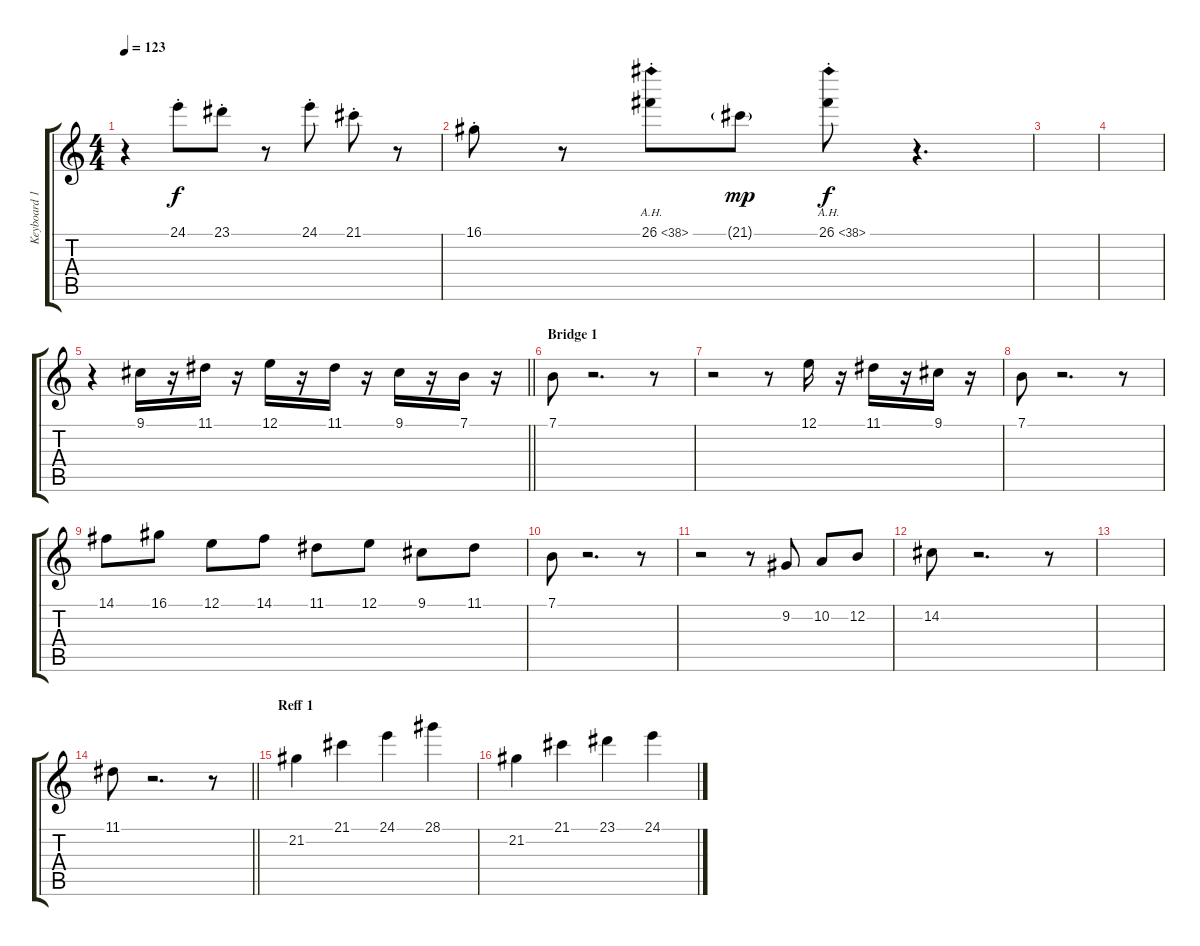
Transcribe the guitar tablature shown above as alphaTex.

\track ("Keyboard 1" "Keyboard 1") {instrument sitar}
\staff {score tabs}
\tuning (E4 B3 G3 D3 A2 E2) {hide}
\ts (4 4)
\tempo 123
\clef g2
\ks c
r.4{dy f volume 13 balance 3 instrument panflute} 24.1{st}.8 23.1{st}.8 r.8 24.1{st}.8 21.1{st}.8 r.8 |
16.1{st}.8 r.8 26.1{ah 12 st}.8 21.1{g}.8{dy mp balance 8} 26.1{ah 12 st}.8{dy f balance 14} r.4{d} |
|
|
\barLineRight lightlight
r.4{volume 16 instrument pad3polysynth} 9.1.16 r.16 11.1.16 r.16 12.1.16 r.16 11.1.16 r.16 9.1.16 r.16 7.1.16 r.16 |
\section ("" "Bridge 1")
7.1.8 r.2{d} r.8 |
r.2 r.8 12.1.16 r.16 11.1.16 r.16 9.1.16 r.16 |
7.1.8 r.2{d} r.8 |
14.1.8 16.1.8 12.1.8 14.1.8 11.1.8 12.1.8 9.1.8 11.1.8 |
7.1.8 r.2{d} r.8 |
r.2 r.8 9.2.8 10.2.8 12.2.8 |
14.2.8 r.2{d} r.8 |
|
\barLineRight lightlight
11.1.8 r.2{d} r.8 |
\section ("" "Reff 1")
21.2.4{volume 12 balance 8 instrument acousticgrandpiano} 21.1.4 24.1.4 28.1.4 |
21.2.4 21.1.4 23.1.4 24.1.4
